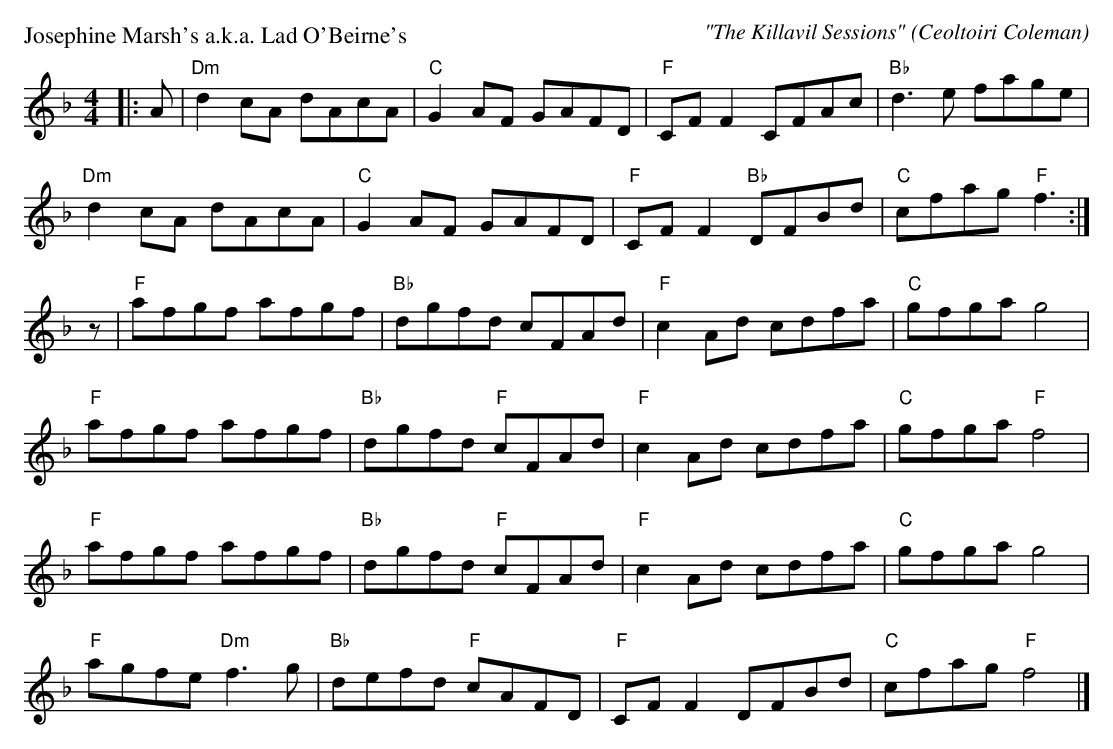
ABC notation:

X:1
P: Josephine Marsh's a.k.a. Lad O'Beirne's
C: "The Killavil Sessions" (Ceoltoiri Coleman)
L: 1/8
M: 4/4
K: F
|: A | "Dm"d2 cA dAcA | "C"G2 AF GAFD | "F"CF F2 CFAc | "Bb"d3e fage |
"Dm"d2 cA dAcA | "C"G2 AF GAFD | "F"CF F2 "Bb"DFBd | "C"cfag "F"f3 :|
z | "F"afgf afgf | "Bb"dgfd cFAd | "F"c2 Ad cdfa | "C"gfga g4 |
"F"afgf afgf | "Bb"dgfd "F" cFAd | "F"c2 Ad cdfa |"C" gfga "F"f4 |
"F"afgf afgf | "Bb"dgfd "F"cFAd | "F"c2 Ad cdfa | "C"gfga g4 |
"F"agfe "Dm"f3g | "Bb"defd "F"cAFD | "F"CF F2 DFBd | "C"cfag "F"f4 |]
